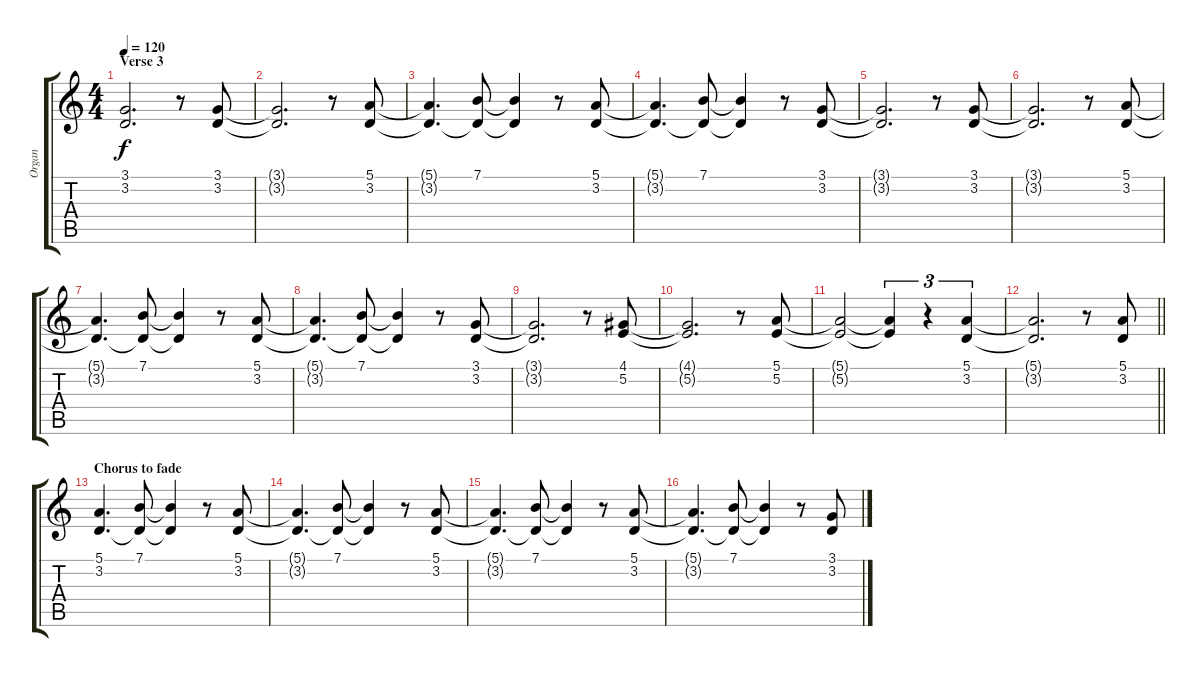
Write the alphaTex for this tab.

\track ("Organ" "Organ") {instrument drawbarorgan}
\staff {score tabs}
\tuning (E4 B3 G3 D3 A2 E2) {hide}
\ts (4 4)
\section ("" "Verse 3")
\tempo 120
\clef g2
\ks c
(3.1{t} 3.2{t}).2{d dy f} r.8 (3.1 3.2).8 |
(3.1{t} 3.2{t}).2{d} r.8 (5.1 3.2).8 |
(5.1{t} 3.2{t}).4{d} (7.1 3.2{t}).8 (7.1{t} 3.2{t}).4 r.8 (5.1 3.2).8 |
(5.1{t} 3.2{t}).4{d} (7.1 3.2{t}).8 (7.1{t} 3.2{t}).4 r.8 (3.1 3.2).8 |
(3.1{t} 3.2{t}).2{d} r.8 (3.1 3.2).8 |
(3.1{t} 3.2{t}).2{d} r.8 (5.1 3.2).8 |
(5.1{t} 3.2{t}).4{d} (7.1 3.2{t}).8 (7.1{t} 3.2{t}).4 r.8 (5.1 3.2).8 |
(5.1{t} 3.2{t}).4{d} (7.1 3.2{t}).8 (7.1{t} 3.2{t}).4 r.8 (3.1 3.2).8 |
(3.1{t} 3.2{t}).2{d} r.8 (4.1 5.2).8 |
(4.1{t} 5.2{t}).2{d} r.8 (5.1 5.2).8 |
(5.1{t} 5.2{t}).2 (5.1{t} 5.2{t}).4{tu (3 2)} r.4{tu (3 2)} (5.1 3.2).4{tu (3 2)} |
\barLineRight lightlight
(5.1{t} 3.2{t}).2{d} r.8 (5.1 3.2).8 |
\section ("" "Chorus to fade")
(5.1 3.2).4{d} (7.1 3.2{t}).8 (7.1{t} 3.2{t}).4 r.8 (5.1 3.2).8 |
(5.1{t} 3.2{t}).4{d} (7.1 3.2{t}).8 (7.1{t} 3.2{t}).4 r.8 (5.1 3.2).8 |
(5.1{t} 3.2{t}).4{d} (7.1 3.2{t}).8 (7.1{t} 3.2{t}).4 r.8 (5.1 3.2).8 |
(5.1{t} 3.2{t}).4{d} (7.1 3.2{t}).8 (7.1{t} 3.2{t}).4 r.8 (3.1 3.2).8
